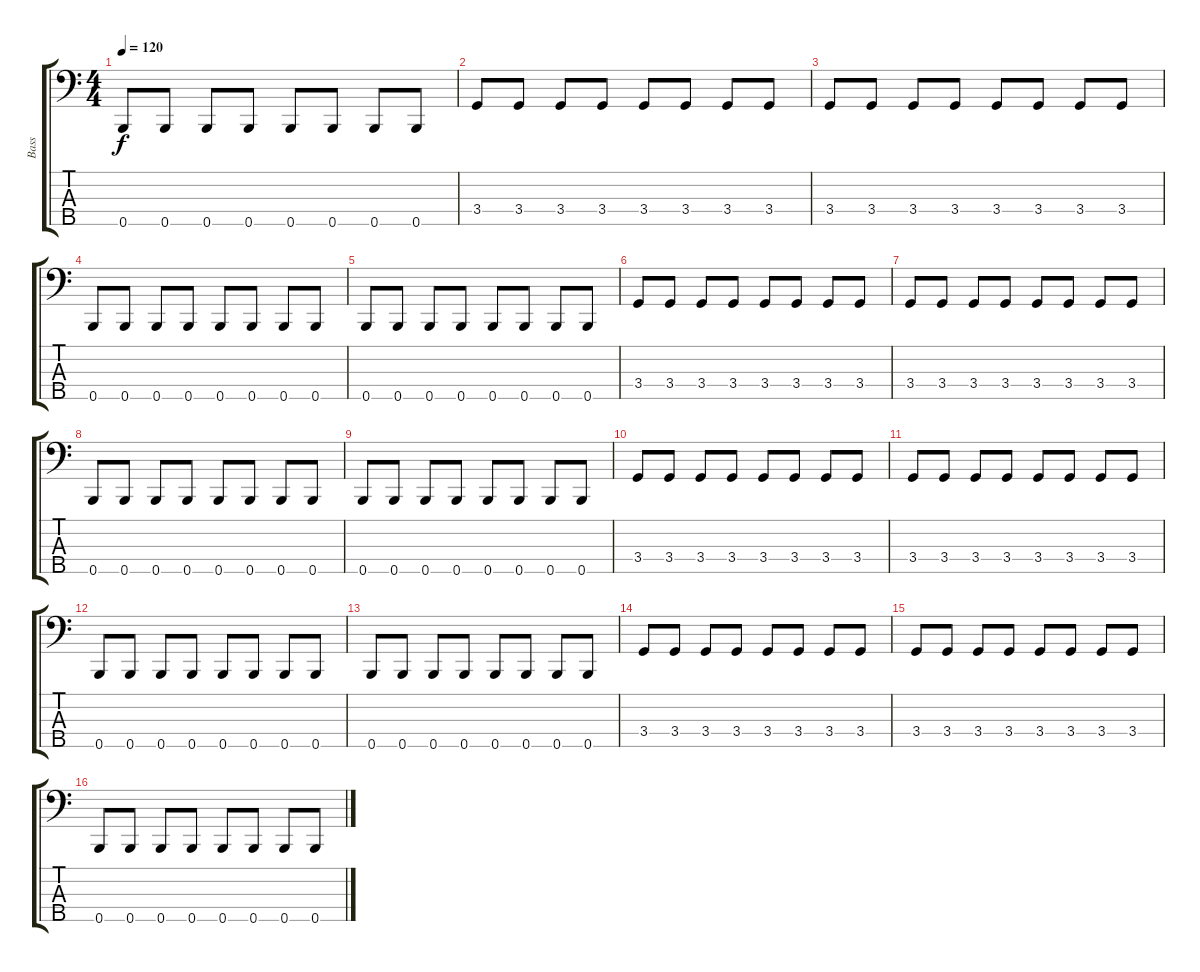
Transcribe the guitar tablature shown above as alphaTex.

\track ("Bass" "Bass") {instrument electricbassfinger}
\staff {score tabs}
\tuning (G2 D2 A1 E1 B0) {hide}
\ts (4 4)
\tempo 120
\clef f4
\ks c
0.5.8{dy f} 0.5.8 0.5.8 0.5.8 0.5.8 0.5.8 0.5.8 0.5.8 |
3.4.8 3.4.8 3.4.8 3.4.8 3.4.8 3.4.8 3.4.8 3.4.8 |
3.4.8 3.4.8 3.4.8 3.4.8 3.4.8 3.4.8 3.4.8 3.4.8 |
0.5.8 0.5.8 0.5.8 0.5.8 0.5.8 0.5.8 0.5.8 0.5.8 |
0.5.8 0.5.8 0.5.8 0.5.8 0.5.8 0.5.8 0.5.8 0.5.8 |
3.4.8 3.4.8 3.4.8 3.4.8 3.4.8 3.4.8 3.4.8 3.4.8 |
3.4.8 3.4.8 3.4.8 3.4.8 3.4.8 3.4.8 3.4.8 3.4.8 |
0.5.8 0.5.8 0.5.8 0.5.8 0.5.8 0.5.8 0.5.8 0.5.8 |
0.5.8 0.5.8 0.5.8 0.5.8 0.5.8 0.5.8 0.5.8 0.5.8 |
3.4.8 3.4.8 3.4.8 3.4.8 3.4.8 3.4.8 3.4.8 3.4.8 |
3.4.8 3.4.8 3.4.8 3.4.8 3.4.8 3.4.8 3.4.8 3.4.8 |
0.5.8 0.5.8 0.5.8 0.5.8 0.5.8 0.5.8 0.5.8 0.5.8 |
0.5.8 0.5.8 0.5.8 0.5.8 0.5.8 0.5.8 0.5.8 0.5.8 |
3.4.8 3.4.8 3.4.8 3.4.8 3.4.8 3.4.8 3.4.8 3.4.8 |
3.4.8 3.4.8 3.4.8 3.4.8 3.4.8 3.4.8 3.4.8 3.4.8 |
0.5.8 0.5.8 0.5.8 0.5.8 0.5.8 0.5.8 0.5.8 0.5.8
